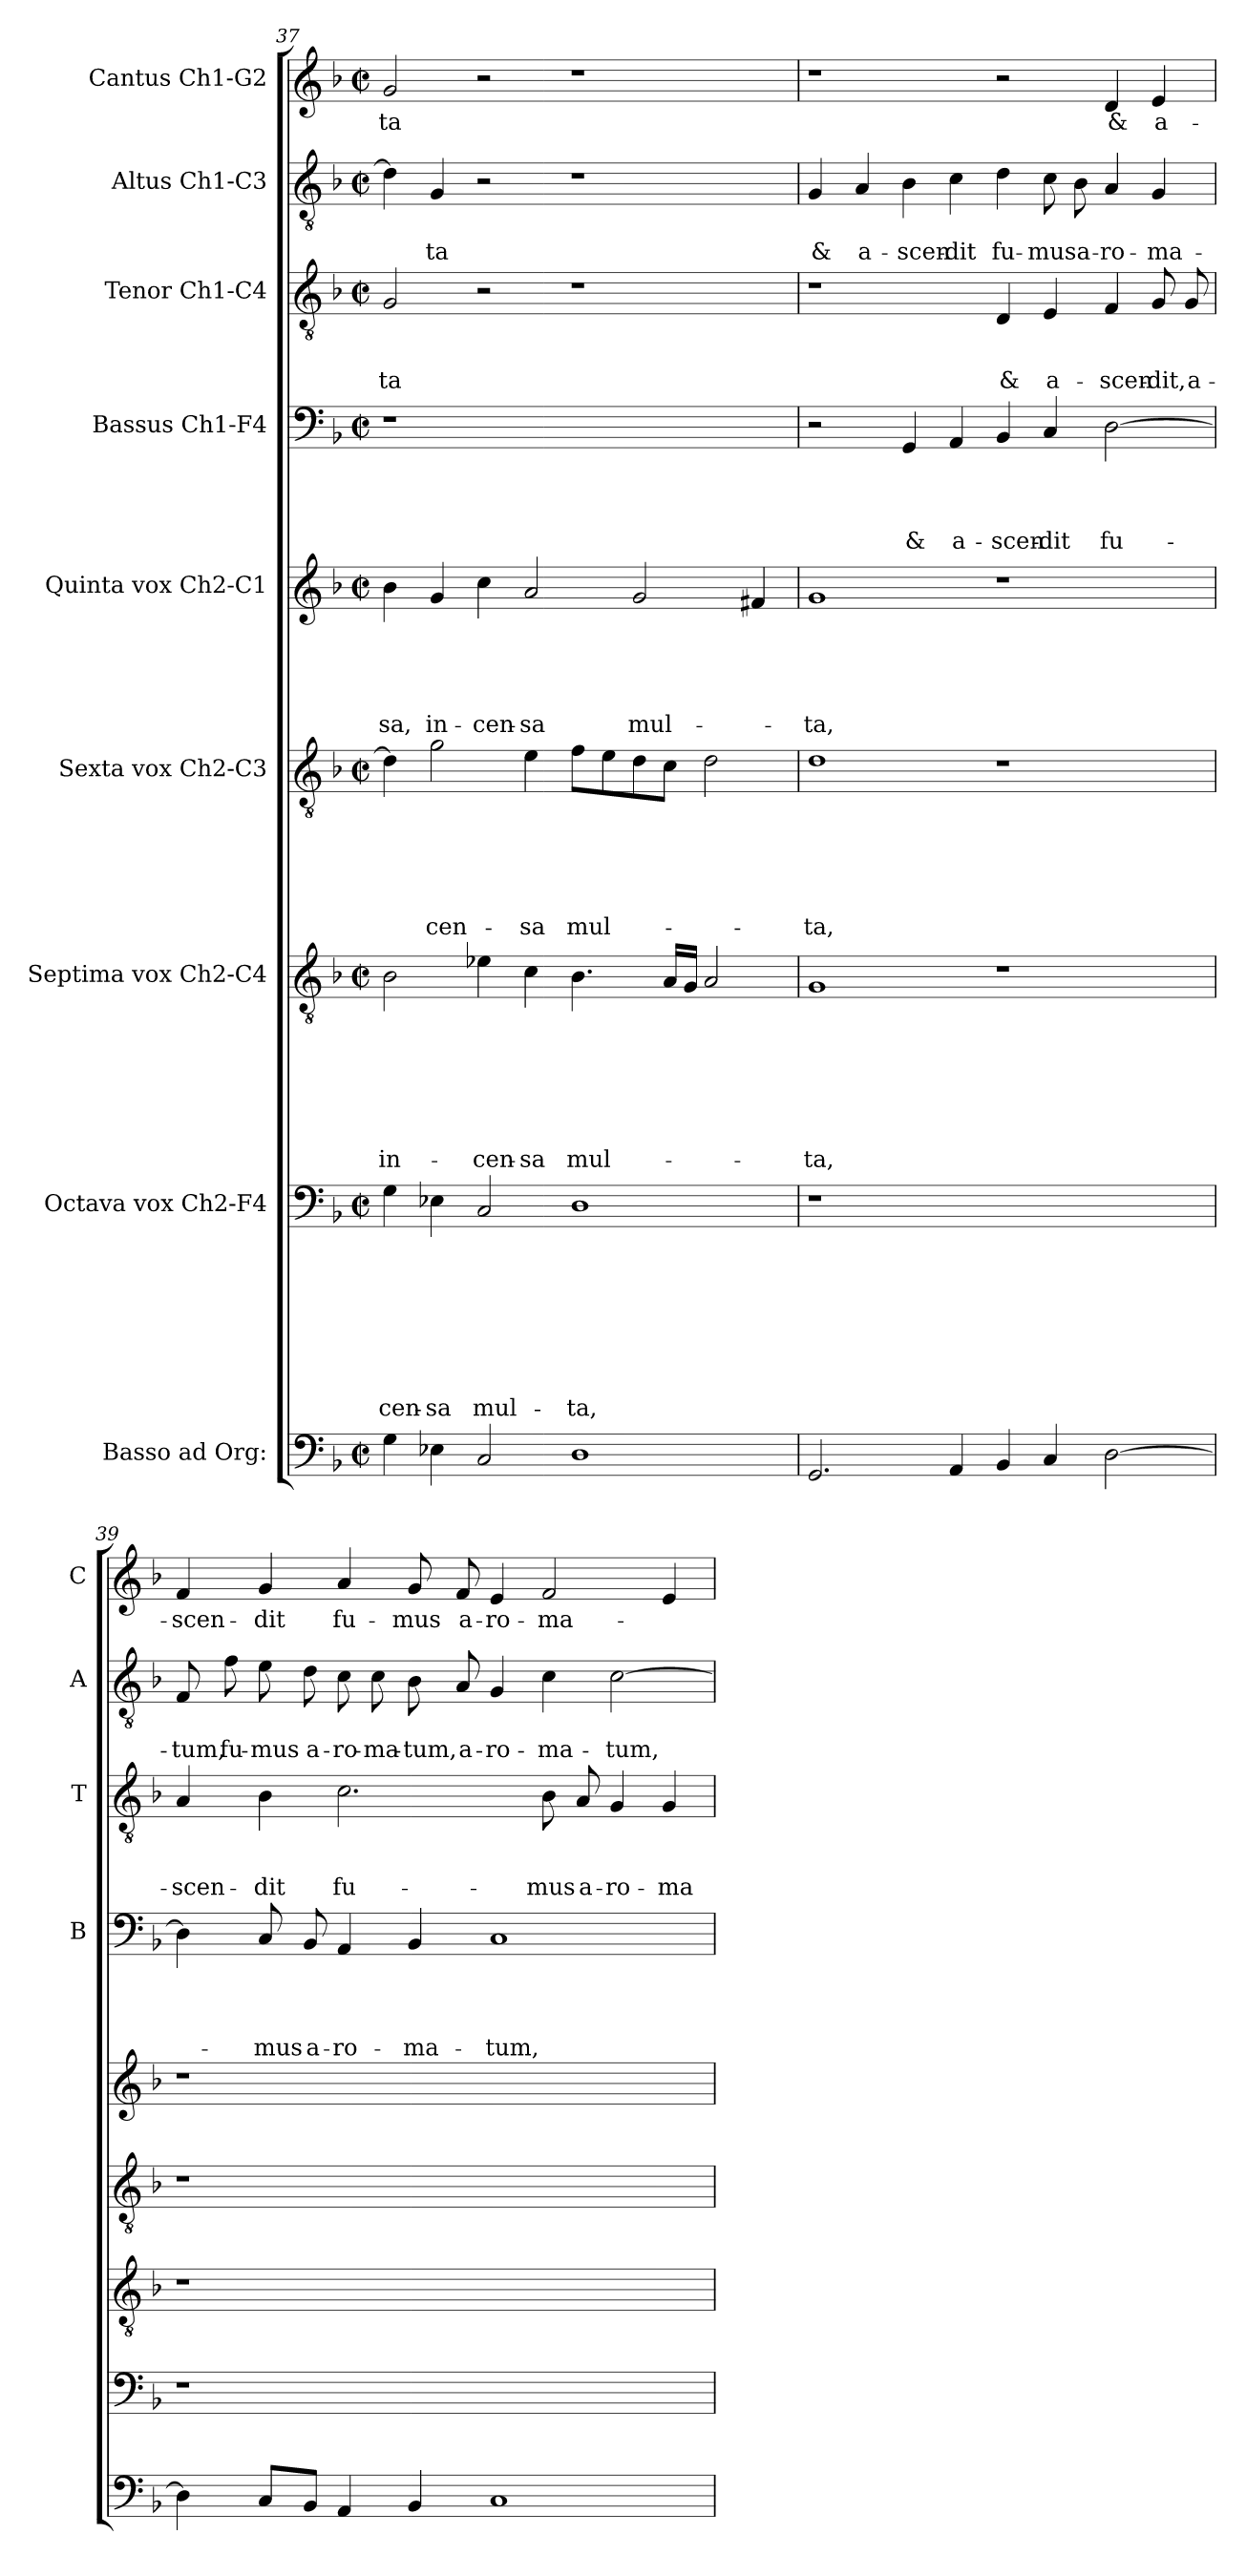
**kern	**kern	**text	**text	**text	**text	**text	**text	**text	**text	**kern	**text	**text	**text	**text	**text	**text	**text	**kern	**text	**text	**text	**text	**text	**text	**kern	**text	**text	**text	**text	**text	**kern	**text	**text	**text	**text	**kern	**text	**text	**text	**kern	**text	**text	**kern	**text
*part9	*part8	*part8	*part8	*part8	*part8	*part8	*part8	*part8	*part8	*part7	*part7	*part7	*part7	*part7	*part7	*part7	*part7	*part6	*part6	*part6	*part6	*part6	*part6	*part6	*part5	*part5	*part5	*part5	*part5	*part5	*part4	*part4	*part4	*part4	*part4	*part3	*part3	*part3	*part3	*part2	*part2	*part2	*part1	*part1
*staff9	*staff8	*staff8	*staff8	*staff8	*staff8	*staff8	*staff8	*staff8	*staff8	*staff7	*staff7	*staff7	*staff7	*staff7	*staff7	*staff7	*staff7	*staff6	*staff6	*staff6	*staff6	*staff6	*staff6	*staff6	*staff5	*staff5	*staff5	*staff5	*staff5	*staff5	*staff4	*staff4	*staff4	*staff4	*staff4	*staff3	*staff3	*staff3	*staff3	*staff2	*staff2	*staff2	*staff1	*staff1
*I"Basso ad Org:	*I"Octava vox Ch2-F4	*	*	*	*	*	*	*	*	*I"Septima vox Ch2-C4	*	*	*	*	*	*	*	*I"Sexta vox Ch2-C3	*	*	*	*	*	*	*I"Quinta vox Ch2-C1	*	*	*	*	*	*I"Bassus Ch1-F4	*	*	*	*	*I"Tenor Ch1-C4	*	*	*	*I"Altus Ch1-C3	*	*	*I"Cantus Ch1-G2	*
*	*	*	*	*	*	*	*	*	*	*	*	*	*	*	*	*	*	*	*	*	*	*	*	*	*	*	*	*	*	*	*I'B	*	*	*	*	*I'T	*	*	*	*I'A	*	*	*I'C	*
!!LO:PB:g=z
*clefF4	*clefF4	*	*	*	*	*	*	*	*	*clefGv2	*	*	*	*	*	*	*	*clefGv2	*	*	*	*	*	*	*clefG2	*	*	*	*	*	*clefF4	*	*	*	*	*clefGv2	*	*	*	*clefGv2	*	*	*clefG2	*
*k[b-]	*k[b-]	*	*	*	*	*	*	*	*	*k[b-]	*	*	*	*	*	*	*	*k[b-]	*	*	*	*	*	*	*k[b-]	*	*	*	*	*	*k[b-]	*	*	*	*	*k[b-]	*	*	*	*k[b-]	*	*	*k[b-]	*
*F:	*F:	*	*	*	*	*	*	*	*	*F:	*	*	*	*	*	*	*	*F:	*	*	*	*	*	*	*F:	*	*	*	*	*	*F:	*	*	*	*	*F:	*	*	*	*F:	*	*	*F:	*
*M2/2	*M2/2	*	*	*	*	*	*	*	*	*M2/2	*	*	*	*	*	*	*	*M2/2	*	*	*	*	*	*	*M2/2	*	*	*	*	*	*M2/2	*	*	*	*	*M2/2	*	*	*	*M2/2	*	*	*M2/2	*
*met(c|)	*met(c|)	*	*	*	*	*	*	*	*	*met(c|)	*	*	*	*	*	*	*	*met(c|)	*	*	*	*	*	*	*met(c|)	*	*	*	*	*	*met(c|)	*	*	*	*	*met(c|)	*	*	*	*met(c|)	*	*	*met(c|)	*
=37	=37	=37	=37	=37	=37	=37	=37	=37	=37	=37	=37	=37	=37	=37	=37	=37	=37	=37	=37	=37	=37	=37	=37	=37	=37	=37	=37	=37	=37	=37	=37	=37	=37	=37	=37	=37	=37	=37	=37	=37	=37	=37	=37	=37
!	!	!	!	!	!	!	!	!	!LO:LY:b	!	!	!	!	!	!	!	!LO:LY:b	!	!	!	!	!	!	!	!	!	!	!	!	!LO:LY:b	!	!	!	!	!	!	!	!	!LO:LY:b	!	!	!	!	!LO:LY:b
4G\	4G\	.	.	.	.	.	.	.	-cen-	2B-\	.	.	.	.	.	.	in-	4d\]	.	.	.	.	.	.	4b-\	.	.	.	.	-sa,	1r	.	.	.	.	2G/	.	.	-ta	4d\]	.	.	2g/	-ta
!	!	!	!	!	!	!	!	!	!LO:LY:b	!	!	!	!	!	!	!	!	!	!	!	!	!	!	!LO:LY:b	!	!	!	!	!	!LO:LY:b	!	!	!	!	!	!	!	!	!	!	!	!LO:LY:b	!	!
4E-X\	4E-X\	.	.	.	.	.	.	.	-sa	.	.	.	.	.	.	.	.	2g\	.	.	.	.	.	-cen-	4g/	.	.	.	.	in-	.	.	.	.	.	.	.	.	.	4G/	.	-ta	.	.
!	!	!	!	!	!	!	!	!	!LO:LY:b	!	!	!	!	!	!	!	!LO:LY:b	!	!	!	!	!	!	!	!	!	!	!	!	!LO:LY:b	!	!	!	!	!	!	!	!	!	!	!	!	!	!
2C/	2C/	.	.	.	.	.	.	.	mul-	4e-X\	.	.	.	.	.	.	-cen-	.	.	.	.	.	.	.	4cc\	.	.	.	.	-cen-	.	.	.	.	.	2r	.	.	.	2r	.	.	2r	.
!	!	!	!	!	!	!	!	!	!	!	!	!	!	!	!	!	!LO:LY:b	!	!	!	!	!	!	!LO:LY:b	!	!	!	!	!	!LO:LY:b	!	!	!	!	!	!	!	!	!	!	!	!	!	!
.	.	.	.	.	.	.	.	.	.	4c\	.	.	.	.	.	.	-sa	4e\	.	.	.	.	.	-sa	2a/	.	.	.	.	-sa	.	.	.	.	.	.	.	.	.	.	.	.	.	.
!	!	!	!	!	!	!	!	!	!LO:LY:b	!	!	!	!	!	!	!	!LO:LY:b	!	!	!	!	!	!	!LO:LY:b	!	!	!	!	!	!	!	!	!	!	!	!	!	!	!	!	!	!	!	!
1D	1D	.	.	.	.	.	.	.	-ta,	4.B-\	.	.	.	.	.	.	mul-	8f\L	.	.	.	.	.	mul-	.	.	.	.	.	.	1ryy	.	.	.	.	1r	.	.	.	1r	.	.	1r	.
.	.	.	.	.	.	.	.	.	.	.	.	.	.	.	.	.	.	8e\	.	.	.	.	.	.	.	.	.	.	.	.	.	.	.	.	.	.	.	.	.	.	.	.	.	.
!	!	!	!	!	!	!	!	!	!	!	!	!	!	!	!	!	!	!	!	!	!	!	!	!	!	!	!	!	!	!LO:LY:b	!	!	!	!	!	!	!	!	!	!	!	!	!	!
.	.	.	.	.	.	.	.	.	.	.	.	.	.	.	.	.	.	8d\	.	.	.	.	.	.	2g/	.	.	.	.	mul-	.	.	.	.	.	.	.	.	.	.	.	.	.	.
.	.	.	.	.	.	.	.	.	.	16A/LL	.	.	.	.	.	.	.	8c\J	.	.	.	.	.	.	.	.	.	.	.	.	.	.	.	.	.	.	.	.	.	.	.	.	.	.
.	.	.	.	.	.	.	.	.	.	16G/JJ	.	.	.	.	.	.	.	.	.	.	.	.	.	.	.	.	.	.	.	.	.	.	.	.	.	.	.	.	.	.	.	.	.	.
.	.	.	.	.	.	.	.	.	.	2A/	.	.	.	.	.	.	.	2d\	.	.	.	.	.	.	.	.	.	.	.	.	.	.	.	.	.	.	.	.	.	.	.	.	.	.
.	.	.	.	.	.	.	.	.	.	.	.	.	.	.	.	.	.	.	.	.	.	.	.	.	4f#X/	.	.	.	.	.	.	.	.	.	.	.	.	.	.	.	.	.	.	.
=38	=38	=38	=38	=38	=38	=38	=38	=38	=38	=38	=38	=38	=38	=38	=38	=38	=38	=38	=38	=38	=38	=38	=38	=38	=38	=38	=38	=38	=38	=38	=38	=38	=38	=38	=38	=38	=38	=38	=38	=38	=38	=38	=38	=38
!	!	!	!	!	!	!	!	!	!	!	!	!	!	!	!	!	!LO:LY:b	!	!	!	!	!	!	!LO:LY:b	!	!	!	!	!	!LO:LY:b	!	!	!	!	!	!	!	!	!	!	!	!LO:LY:b	!	!
2.GG/	1r	.	.	.	.	.	.	.	.	1G	.	.	.	.	.	.	-ta,	1d	.	.	.	.	.	-ta,	1g	.	.	.	.	-ta,	2r	.	.	.	.	1r	.	.	.	4G/	.	&	1r	.
!	!	!	!	!	!	!	!	!	!	!	!	!	!	!	!	!	!	!	!	!	!	!	!	!	!	!	!	!	!	!	!	!	!	!	!	!	!	!	!	!	!	!LO:LY:b	!	!
.	.	.	.	.	.	.	.	.	.	.	.	.	.	.	.	.	.	.	.	.	.	.	.	.	.	.	.	.	.	.	.	.	.	.	.	.	.	.	.	4A/	.	a-	.	.
!	!	!	!	!	!	!	!	!	!	!	!	!	!	!	!	!	!	!	!	!	!	!	!	!	!	!	!	!	!	!	!	!	!	!	!LO:LY:b	!	!	!	!	!	!	!LO:LY:b	!	!
.	.	.	.	.	.	.	.	.	.	.	.	.	.	.	.	.	.	.	.	.	.	.	.	.	.	.	.	.	.	.	4GG/	.	.	.	&	.	.	.	.	4B-\	.	-scen-	.	.
!	!	!	!	!	!	!	!	!	!	!	!	!	!	!	!	!	!	!	!	!	!	!	!	!	!	!	!	!	!	!	!	!	!	!	!LO:LY:b	!	!	!	!	!	!	!LO:LY:b	!	!
4AA/	.	.	.	.	.	.	.	.	.	.	.	.	.	.	.	.	.	.	.	.	.	.	.	.	.	.	.	.	.	.	4AA/	.	.	.	a-	.	.	.	.	4c\	.	-dit	.	.
!	!	!	!	!	!	!	!	!	!	!	!	!	!	!	!	!	!	!	!	!	!	!	!	!	!	!	!	!	!	!	!	!	!	!	!LO:LY:b	!	!	!	!LO:LY:b	!	!	!LO:LY:b	!	!
4BB-/	1ryy	.	.	.	.	.	.	.	.	1r	.	.	.	.	.	.	.	1r	.	.	.	.	.	.	1r	.	.	.	.	.	4BB-/	.	.	.	-scen-	4D/	.	.	&	4d\	.	fu-	2r	.
!	!	!	!	!	!	!	!	!	!	!	!	!	!	!	!	!	!	!	!	!	!	!	!	!	!	!	!	!	!	!	!	!	!	!	!LO:LY:b	!	!	!	!LO:LY:b	!	!	!LO:LY:b	!	!
4C/	.	.	.	.	.	.	.	.	.	.	.	.	.	.	.	.	.	.	.	.	.	.	.	.	.	.	.	.	.	.	4C/	.	.	.	-dit	4E/	.	.	a-	8c\	.	-mus	.	.
!	!	!	!	!	!	!	!	!	!	!	!	!	!	!	!	!	!	!	!	!	!	!	!	!	!	!	!	!	!	!	!	!	!	!	!	!	!	!	!	!	!	!LO:LY:b	!	!
.	.	.	.	.	.	.	.	.	.	.	.	.	.	.	.	.	.	.	.	.	.	.	.	.	.	.	.	.	.	.	.	.	.	.	.	.	.	.	.	8B-\	.	a-	.	.
!	!	!	!	!	!	!	!	!	!	!	!	!	!	!	!	!	!	!	!	!	!	!	!	!	!	!	!	!	!	!	!	!	!	!	!LO:LY:b	!	!	!	!LO:LY:b	!	!	!LO:LY:b	!	!LO:LY:b
[2D\	.	.	.	.	.	.	.	.	.	.	.	.	.	.	.	.	.	.	.	.	.	.	.	.	.	.	.	.	.	.	[2D\	.	.	.	fu-	4F/	.	.	-scen-	4A/	.	-ro-	4d/	&
!	!	!	!	!	!	!	!	!	!	!	!	!	!	!	!	!	!	!	!	!	!	!	!	!	!	!	!	!	!	!	!	!	!	!	!	!	!	!	!LO:LY:b	!	!	!LO:LY:b	!	!LO:LY:b
.	.	.	.	.	.	.	.	.	.	.	.	.	.	.	.	.	.	.	.	.	.	.	.	.	.	.	.	.	.	.	.	.	.	.	.	8G/	.	.	-dit,	4G/	.	-ma-	4e/	a-
!	!	!	!	!	!	!	!	!	!	!	!	!	!	!	!	!	!	!	!	!	!	!	!	!	!	!	!	!	!	!	!	!	!	!	!	!	!	!	!LO:LY:b	!	!	!	!	!
.	.	.	.	.	.	.	.	.	.	.	.	.	.	.	.	.	.	.	.	.	.	.	.	.	.	.	.	.	.	.	.	.	.	.	.	8G/	.	.	a-	.	.	.	.	.
=39	=39	=39	=39	=39	=39	=39	=39	=39	=39	=39	=39	=39	=39	=39	=39	=39	=39	=39	=39	=39	=39	=39	=39	=39	=39	=39	=39	=39	=39	=39	=39	=39	=39	=39	=39	=39	=39	=39	=39	=39	=39	=39	=39	=39
!	!	!	!	!	!	!	!	!	!	!	!	!	!	!	!	!	!	!	!	!	!	!	!	!	!	!	!	!	!	!	!	!	!	!	!	!	!	!	!LO:LY:b	!	!	!LO:LY:b	!	!LO:LY:b
4D\]	1r	.	.	.	.	.	.	.	.	1r	.	.	.	.	.	.	.	1r	.	.	.	.	.	.	1r	.	.	.	.	.	4D\]	.	.	.	.	4A/	.	.	-scen-	8F/	.	-tum,	4f/	-scen-
!	!	!	!	!	!	!	!	!	!	!	!	!	!	!	!	!	!	!	!	!	!	!	!	!	!	!	!	!	!	!	!	!	!	!	!	!	!	!	!	!	!	!LO:LY:b	!	!
.	.	.	.	.	.	.	.	.	.	.	.	.	.	.	.	.	.	.	.	.	.	.	.	.	.	.	.	.	.	.	.	.	.	.	.	.	.	.	.	8f\	.	fu-	.	.
!	!	!	!	!	!	!	!	!	!	!	!	!	!	!	!	!	!	!	!	!	!	!	!	!	!	!	!	!	!	!	!	!	!	!	!LO:LY:b	!	!	!	!LO:LY:b	!	!	!LO:LY:b	!	!LO:LY:b
8C/L	.	.	.	.	.	.	.	.	.	.	.	.	.	.	.	.	.	.	.	.	.	.	.	.	.	.	.	.	.	.	8C/	.	.	.	-mus	4B-\	.	.	-dit	8e\	.	-mus	4g/	-dit
!	!	!	!	!	!	!	!	!	!	!	!	!	!	!	!	!	!	!	!	!	!	!	!	!	!	!	!	!	!	!	!	!	!	!	!LO:LY:b	!	!	!	!	!	!	!LO:LY:b	!	!
8BB-/J	.	.	.	.	.	.	.	.	.	.	.	.	.	.	.	.	.	.	.	.	.	.	.	.	.	.	.	.	.	.	8BB-/	.	.	.	a-	.	.	.	.	8d\	.	a-	.	.
!	!	!	!	!	!	!	!	!	!	!	!	!	!	!	!	!	!	!	!	!	!	!	!	!	!	!	!	!	!	!	!	!	!	!	!LO:LY:b	!	!	!	!LO:LY:b	!	!	!LO:LY:b	!	!LO:LY:b
4AA/	.	.	.	.	.	.	.	.	.	.	.	.	.	.	.	.	.	.	.	.	.	.	.	.	.	.	.	.	.	.	4AA/	.	.	.	-ro-	2.c\	.	.	fu-	8c\	.	-ro-	4a/	fu-
!	!	!	!	!	!	!	!	!	!	!	!	!	!	!	!	!	!	!	!	!	!	!	!	!	!	!	!	!	!	!	!	!	!	!	!	!	!	!	!	!	!	!LO:LY:b	!	!
.	.	.	.	.	.	.	.	.	.	.	.	.	.	.	.	.	.	.	.	.	.	.	.	.	.	.	.	.	.	.	.	.	.	.	.	.	.	.	.	8c\	.	-ma-	.	.
!	!	!	!	!	!	!	!	!	!	!	!	!	!	!	!	!	!	!	!	!	!	!	!	!	!	!	!	!	!	!	!	!	!	!	!LO:LY:b	!	!	!	!	!	!	!LO:LY:b	!	!LO:LY:b
4BB-/	.	.	.	.	.	.	.	.	.	.	.	.	.	.	.	.	.	.	.	.	.	.	.	.	.	.	.	.	.	.	4BB-/	.	.	.	-ma-	.	.	.	.	8B-\	.	-tum,	8g/	-mus
!	!	!	!	!	!	!	!	!	!	!	!	!	!	!	!	!	!	!	!	!	!	!	!	!	!	!	!	!	!	!	!	!	!	!	!	!	!	!	!	!	!	!LO:LY:b	!	!LO:LY:b
.	.	.	.	.	.	.	.	.	.	.	.	.	.	.	.	.	.	.	.	.	.	.	.	.	.	.	.	.	.	.	.	.	.	.	.	.	.	.	.	8A/	.	a-	8f/	a-
!	!	!	!	!	!	!	!	!	!	!	!	!	!	!	!	!	!	!	!	!	!	!	!	!	!	!	!	!	!	!	!	!	!	!	!LO:LY:b	!	!	!	!	!	!	!LO:LY:b	!	!LO:LY:b
1C	1ryy	.	.	.	.	.	.	.	.	1ryy	.	.	.	.	.	.	.	1ryy	.	.	.	.	.	.	1ryy	.	.	.	.	.	1C	.	.	.	-tum,	.	.	.	.	4G/	.	-ro-	4e/	-ro-
!	!	!	!	!	!	!	!	!	!	!	!	!	!	!	!	!	!	!	!	!	!	!	!	!	!	!	!	!	!	!	!	!	!	!	!	!	!	!	!LO:LY:b	!	!	!LO:LY:b	!	!LO:LY:b
.	.	.	.	.	.	.	.	.	.	.	.	.	.	.	.	.	.	.	.	.	.	.	.	.	.	.	.	.	.	.	.	.	.	.	.	8B-\	.	.	-mus	4c\	.	-ma-	2f/	-ma-
!	!	!	!	!	!	!	!	!	!	!	!	!	!	!	!	!	!	!	!	!	!	!	!	!	!	!	!	!	!	!	!	!	!	!	!	!	!	!	!LO:LY:b	!	!	!	!	!
.	.	.	.	.	.	.	.	.	.	.	.	.	.	.	.	.	.	.	.	.	.	.	.	.	.	.	.	.	.	.	.	.	.	.	.	8A/	.	.	a-	.	.	.	.	.
!	!	!	!	!	!	!	!	!	!	!	!	!	!	!	!	!	!	!	!	!	!	!	!	!	!	!	!	!	!	!	!	!	!	!	!	!	!	!	!LO:LY:b	!	!	!LO:LY:b	!	!
.	.	.	.	.	.	.	.	.	.	.	.	.	.	.	.	.	.	.	.	.	.	.	.	.	.	.	.	.	.	.	.	.	.	.	.	4G/	.	.	-ro-	[2c\	.	-tum,	.	.
!	!	!	!	!	!	!	!	!	!	!	!	!	!	!	!	!	!	!	!	!	!	!	!	!	!	!	!	!	!	!	!	!	!	!	!	!	!	!	!LO:LY:b	!	!	!	!	!
.	.	.	.	.	.	.	.	.	.	.	.	.	.	.	.	.	.	.	.	.	.	.	.	.	.	.	.	.	.	.	.	.	.	.	.	4G/	.	.	-ma-	.	.	.	4e/	.
=	=	=	=	=	=	=	=	=	=	=	=	=	=	=	=	=	=	=	=	=	=	=	=	=	=	=	=	=	=	=	=	=	=	=	=	=	=	=	=	=	=	=	=	=
*-	*-	*-	*-	*-	*-	*-	*-	*-	*-	*-	*-	*-	*-	*-	*-	*-	*-	*-	*-	*-	*-	*-	*-	*-	*-	*-	*-	*-	*-	*-	*-	*-	*-	*-	*-	*-	*-	*-	*-	*-	*-	*-	*-	*-
